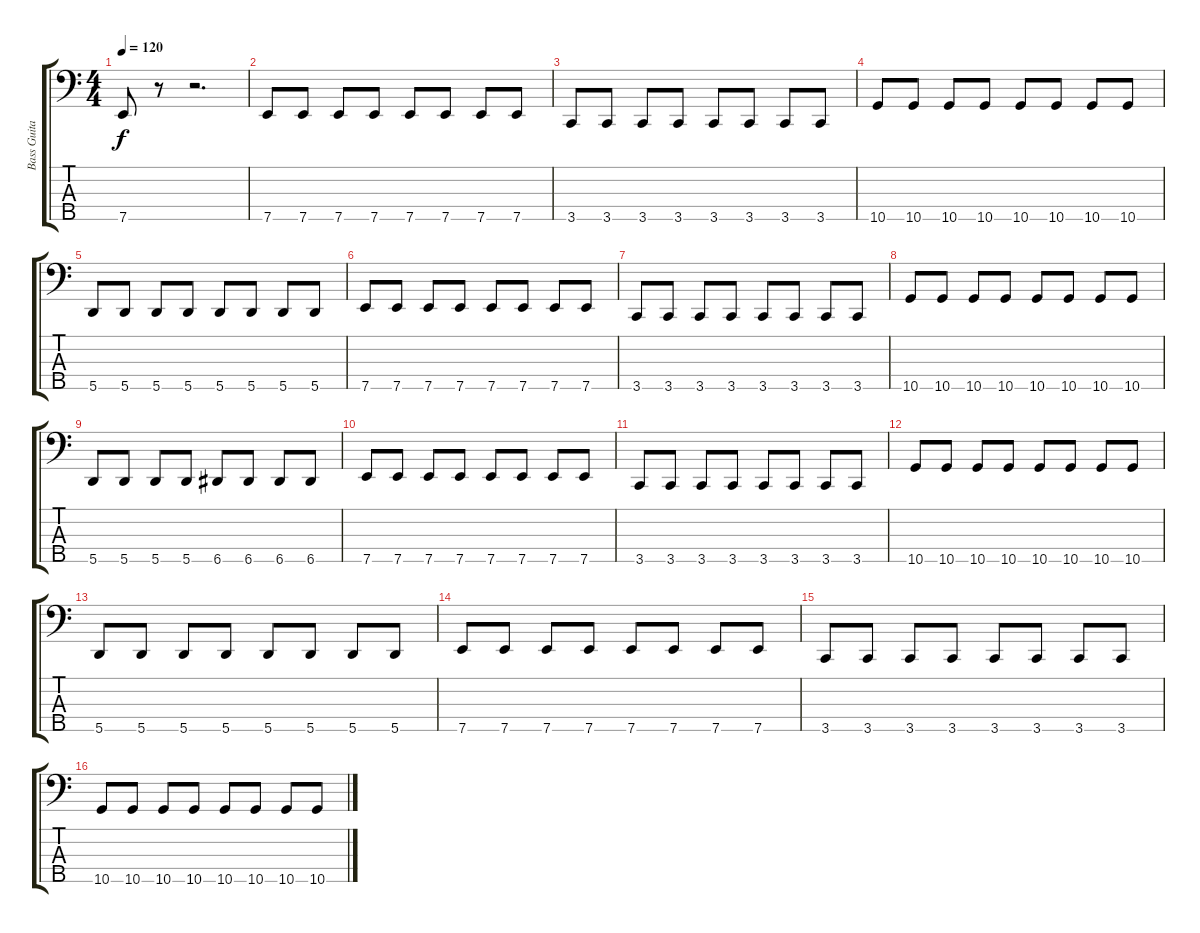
\track ("Bass Guitar" "Bass Guita") {instrument electricbasspick}
\staff {score tabs}
\tuning (G2 D2 A1 E1 A0) {hide}
\ts (4 4)
\tempo 120
\clef f4
\ks c
7.5.8{dy f} r.8 r.2{d} |
7.5.8 7.5.8 7.5.8 7.5.8 7.5.8 7.5.8 7.5.8 7.5.8 |
3.5.8 3.5.8 3.5.8 3.5.8 3.5.8 3.5.8 3.5.8 3.5.8 |
10.5.8 10.5.8 10.5.8 10.5.8 10.5.8 10.5.8 10.5.8 10.5.8 |
5.5.8 5.5.8 5.5.8 5.5.8 5.5.8 5.5.8 5.5.8 5.5.8 |
7.5.8 7.5.8 7.5.8 7.5.8 7.5.8 7.5.8 7.5.8 7.5.8 |
3.5.8 3.5.8 3.5.8 3.5.8 3.5.8 3.5.8 3.5.8 3.5.8 |
10.5.8 10.5.8 10.5.8 10.5.8 10.5.8 10.5.8 10.5.8 10.5.8 |
5.5.8 5.5.8 5.5.8 5.5.8 6.5.8 6.5.8 6.5.8 6.5.8 |
7.5.8 7.5.8 7.5.8 7.5.8 7.5.8 7.5.8 7.5.8 7.5.8 |
3.5.8 3.5.8 3.5.8 3.5.8 3.5.8 3.5.8 3.5.8 3.5.8 |
10.5.8 10.5.8 10.5.8 10.5.8 10.5.8 10.5.8 10.5.8 10.5.8 |
5.5.8 5.5.8 5.5.8 5.5.8 5.5.8 5.5.8 5.5.8 5.5.8 |
7.5.8 7.5.8 7.5.8 7.5.8 7.5.8 7.5.8 7.5.8 7.5.8 |
3.5.8 3.5.8 3.5.8 3.5.8 3.5.8 3.5.8 3.5.8 3.5.8 |
10.5.8 10.5.8 10.5.8 10.5.8 10.5.8 10.5.8 10.5.8 10.5.8
